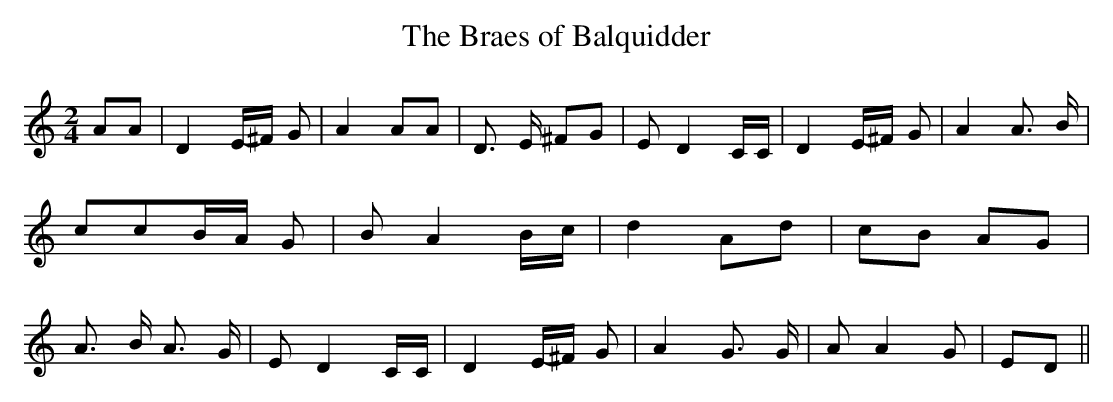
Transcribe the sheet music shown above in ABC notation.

X:1
T:The Braes of Balquidder
M:2/4
L:1/8
K:C
 AA| D2E/2-^F/2 G| A2 AA| D3/2- E/2 ^FG| E D2 C/2C/2| D2E/2-^F/2 G|\
 A2 A3/2 B/2| ccB/2-A/2 G| B A2 B/2c/2| d2 Ad|c-B AG| A3/2- B/2 A3/2 G/2|\
 E D2 C/2C/2| D2E/2-^F/2 G| A2 G3/2 G/2| A A2 G| ED||
